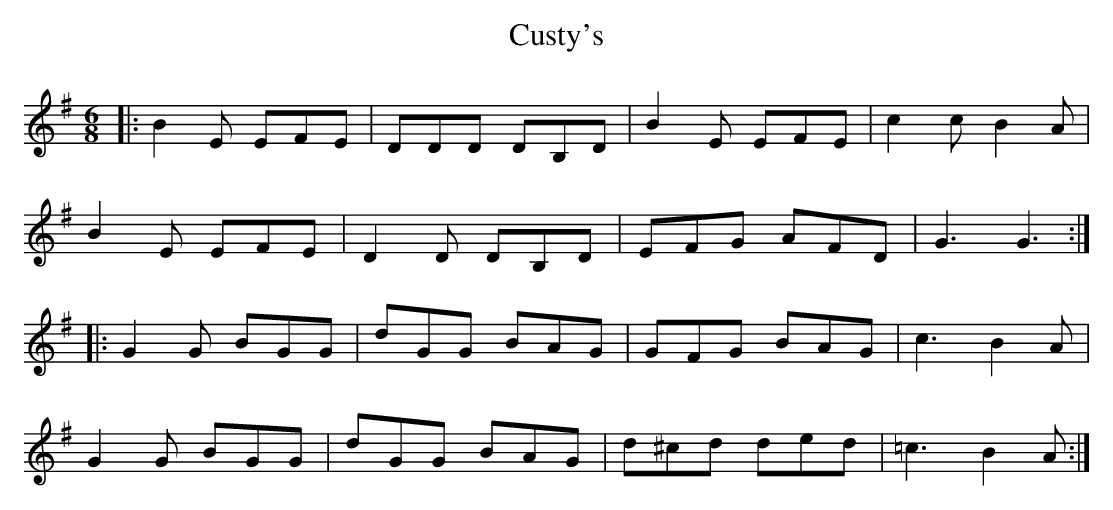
X:1
T:Custy's
M:6/8
L:1/8
K:G
|:B2E EFE|DDD DB,D|B2E EFE|c2c B2A|!
B2E EFE|D2D DB,D|EFG AFD|G3 G3:|!
|:G2G BGG|dGG BAG|GFG BAG|c3 B2A|!
G2G BGG|dGG BAG|d^cd ded|=c3 B2A:|!
